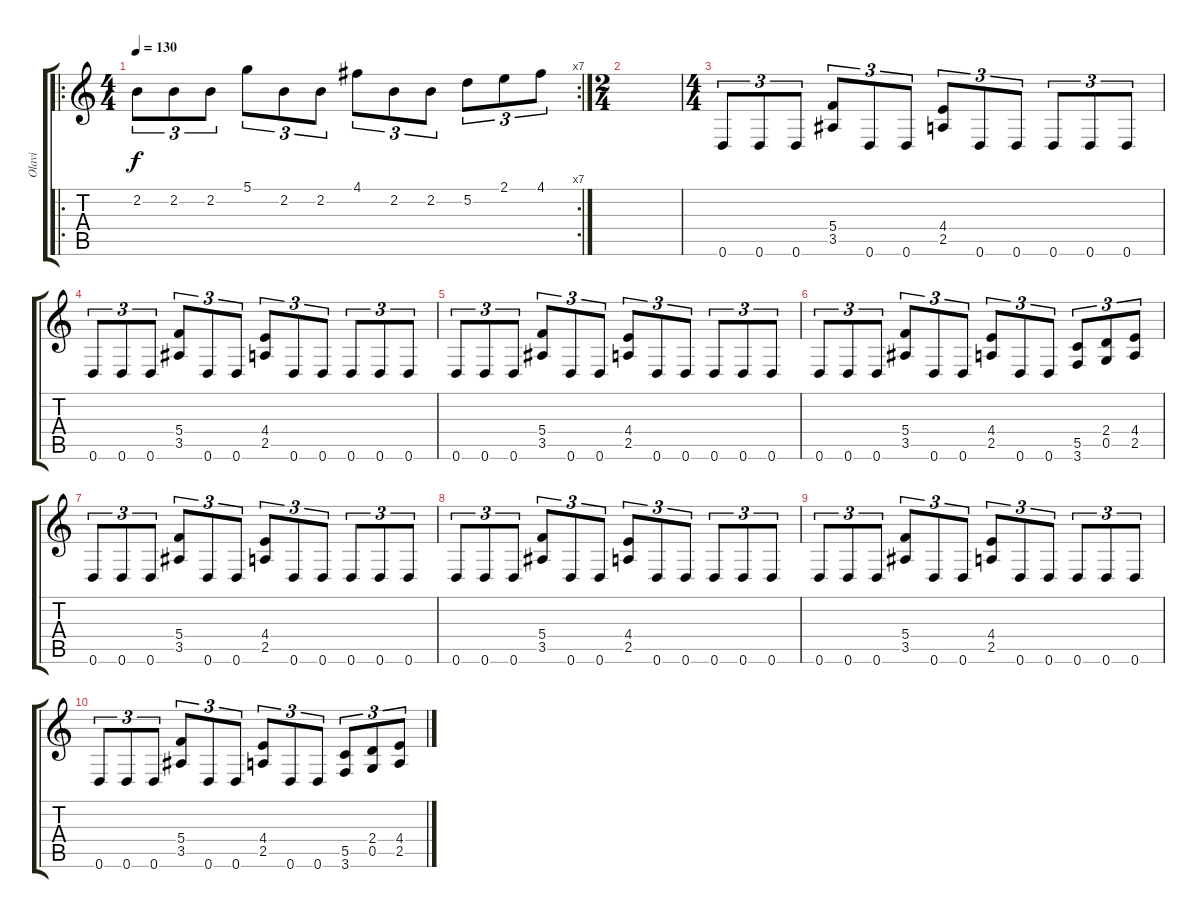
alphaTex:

\track ("Olavi" "Olavi") {instrument distortionguitar}
\staff {score tabs}
\tuning (D4 A3 F3 C3 G2 D2) {hide}
\ro
\rc 7
\ts (4 4)
\tempo 130
\clef g2
\ks c
2.2.8{tu (3 2) dy f} 2.2.8{tu (3 2)} 2.2.8{tu (3 2)} 5.1.8{tu (3 2)} 2.2.8{tu (3 2)} 2.2.8{tu (3 2)} 4.1.8{tu (3 2)} 2.2.8{tu (3 2)} 2.2.8{tu (3 2)} 5.2.8{tu (3 2)} 2.1.8{tu (3 2)} 4.1.8{tu (3 2)} |
\ts (2 4)
|
\ts (4 4)
0.6.8{tu (3 2)} 0.6.8{tu (3 2)} 0.6.8{tu (3 2)} (5.4 3.5).8{tu (3 2)} 0.6.8{tu (3 2)} 0.6.8{tu (3 2)} (4.4 2.5).8{tu (3 2)} 0.6.8{tu (3 2)} 0.6.8{tu (3 2)} 0.6.8{tu (3 2)} 0.6.8{tu (3 2)} 0.6.8{tu (3 2)} |
0.6.8{tu (3 2)} 0.6.8{tu (3 2)} 0.6.8{tu (3 2)} (5.4 3.5).8{tu (3 2)} 0.6.8{tu (3 2)} 0.6.8{tu (3 2)} (4.4 2.5).8{tu (3 2)} 0.6.8{tu (3 2)} 0.6.8{tu (3 2)} 0.6.8{tu (3 2)} 0.6.8{tu (3 2)} 0.6.8{tu (3 2)} |
0.6.8{tu (3 2)} 0.6.8{tu (3 2)} 0.6.8{tu (3 2)} (5.4 3.5).8{tu (3 2)} 0.6.8{tu (3 2)} 0.6.8{tu (3 2)} (4.4 2.5).8{tu (3 2)} 0.6.8{tu (3 2)} 0.6.8{tu (3 2)} 0.6.8{tu (3 2)} 0.6.8{tu (3 2)} 0.6.8{tu (3 2)} |
0.6.8{tu (3 2)} 0.6.8{tu (3 2)} 0.6.8{tu (3 2)} (5.4 3.5).8{tu (3 2)} 0.6.8{tu (3 2)} 0.6.8{tu (3 2)} (4.4 2.5).8{tu (3 2)} 0.6.8{tu (3 2)} 0.6.8{tu (3 2)} (5.5 3.6).8{tu (3 2)} (2.4 0.5).8{tu (3 2)} (4.4 2.5).8{tu (3 2)} |
0.6.8{tu (3 2)} 0.6.8{tu (3 2)} 0.6.8{tu (3 2)} (5.4 3.5).8{tu (3 2)} 0.6.8{tu (3 2)} 0.6.8{tu (3 2)} (4.4 2.5).8{tu (3 2)} 0.6.8{tu (3 2)} 0.6.8{tu (3 2)} 0.6.8{tu (3 2)} 0.6.8{tu (3 2)} 0.6.8{tu (3 2)} |
0.6.8{tu (3 2)} 0.6.8{tu (3 2)} 0.6.8{tu (3 2)} (5.4 3.5).8{tu (3 2)} 0.6.8{tu (3 2)} 0.6.8{tu (3 2)} (4.4 2.5).8{tu (3 2)} 0.6.8{tu (3 2)} 0.6.8{tu (3 2)} 0.6.8{tu (3 2)} 0.6.8{tu (3 2)} 0.6.8{tu (3 2)} |
0.6.8{tu (3 2)} 0.6.8{tu (3 2)} 0.6.8{tu (3 2)} (5.4 3.5).8{tu (3 2)} 0.6.8{tu (3 2)} 0.6.8{tu (3 2)} (4.4 2.5).8{tu (3 2)} 0.6.8{tu (3 2)} 0.6.8{tu (3 2)} 0.6.8{tu (3 2)} 0.6.8{tu (3 2)} 0.6.8{tu (3 2)} |
0.6.8{tu (3 2)} 0.6.8{tu (3 2)} 0.6.8{tu (3 2)} (5.4 3.5).8{tu (3 2)} 0.6.8{tu (3 2)} 0.6.8{tu (3 2)} (4.4 2.5).8{tu (3 2)} 0.6.8{tu (3 2)} 0.6.8{tu (3 2)} (5.5 3.6).8{tu (3 2)} (2.4 0.5).8{tu (3 2)} (4.4 2.5).8{tu (3 2)}
